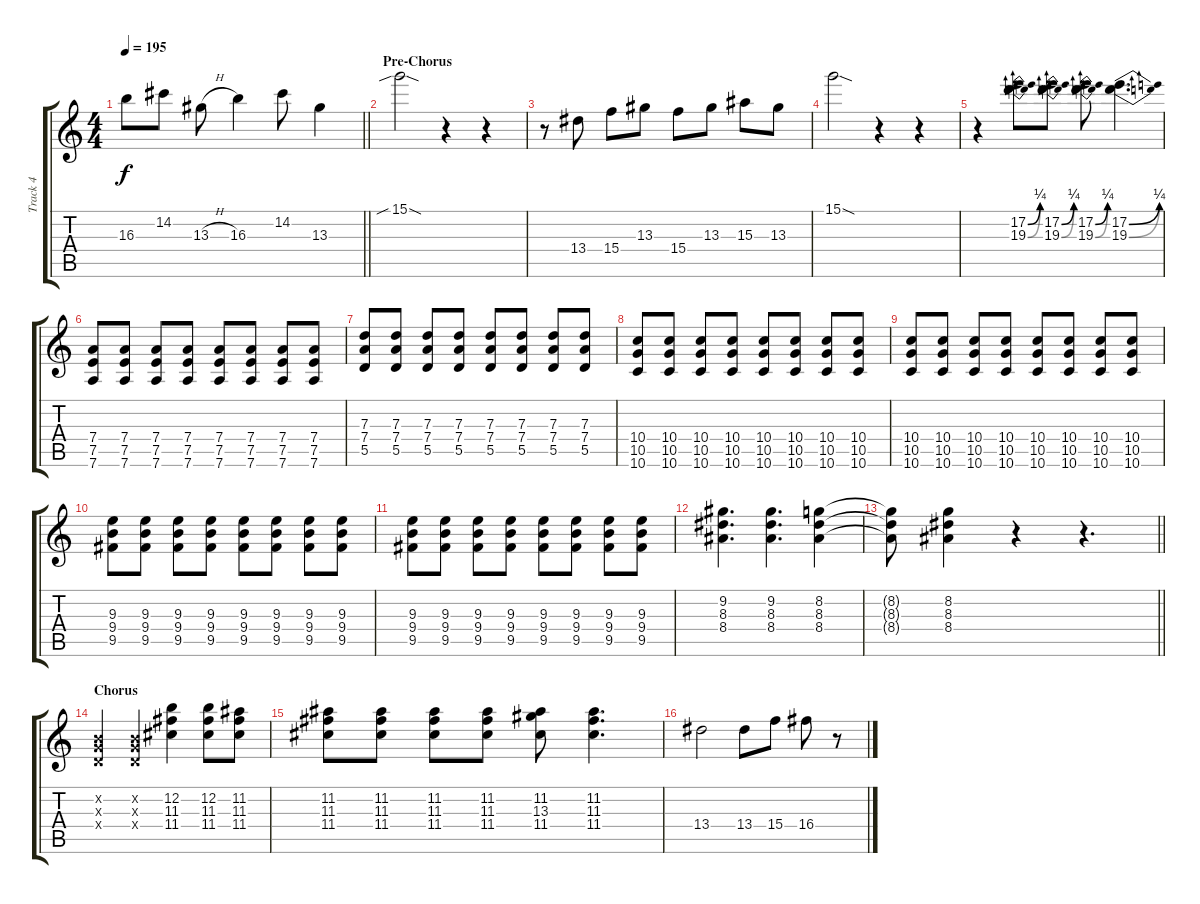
\track ("Track 4" "Track 4") {instrument distortionguitar}
\staff {score tabs}
\tuning (E4 B3 G3 D3 A2 D2) {hide}
\ts (4 4)
\tempo 195
\clef g2
\barLineRight lightlight
\ks c
16.3.8{dy f} 14.2.8 13.3{h}.8 16.3.4 14.2.8 13.3.4 |
\section ("" "Pre-Chorus")
15.1{sib sod}.2 r.4 r.4 |
r.8 13.4.8 15.4.8 13.3.8 15.4.8 13.3.8 15.3.8 13.3.8 |
15.1{sod}.2 r.4 r.4 |
r.4 (17.2{be (bend 0 0 60 1)} 19.3{be (bend 0 0 60 1)}).8 (17.2{be (bend 0 0 60 1)} 19.3{be (bend 0 0 60 1)}).8 (17.2{be (bend 0 0 60 1)} 19.3{be (bend 0 0 60 1)}).8 (17.2{be (bend 0 0 60 1)} 19.3{be (bend 0 0 60 1)}).4{d} |
(7.4 7.5 7.6).8 (7.4 7.5 7.6).8 (7.4 7.5 7.6).8 (7.4 7.5 7.6).8 (7.4 7.5 7.6).8 (7.4 7.5 7.6).8 (7.4 7.5 7.6).8 (7.4 7.5 7.6).8 |
(7.3 7.4 5.5).8 (7.3 7.4 5.5).8 (7.3 7.4 5.5).8 (7.3 7.4 5.5).8 (7.3 7.4 5.5).8 (7.3 7.4 5.5).8 (7.3 7.4 5.5).8 (7.3 7.4 5.5).8 |
(10.4 10.5 10.6).8 (10.4 10.5 10.6).8 (10.4 10.5 10.6).8 (10.4 10.5 10.6).8 (10.4 10.5 10.6).8 (10.4 10.5 10.6).8 (10.4 10.5 10.6).8 (10.4 10.5 10.6).8 |
(10.4 10.5 10.6).8 (10.4 10.5 10.6).8 (10.4 10.5 10.6).8 (10.4 10.5 10.6).8 (10.4 10.5 10.6).8 (10.4 10.5 10.6).8 (10.4 10.5 10.6).8 (10.4 10.5 10.6).8 |
(9.3 9.4 9.5).8 (9.3 9.4 9.5).8 (9.3 9.4 9.5).8 (9.3 9.4 9.5).8 (9.3 9.4 9.5).8 (9.3 9.4 9.5).8 (9.3 9.4 9.5).8 (9.3 9.4 9.5).8 |
(9.3 9.4 9.5).8 (9.3 9.4 9.5).8 (9.3 9.4 9.5).8 (9.3 9.4 9.5).8 (9.3 9.4 9.5).8 (9.3 9.4 9.5).8 (9.3 9.4 9.5).8 (9.3 9.4 9.5).8 |
(9.2 8.3 8.4).4{d} (9.2 8.3 8.4).4{d} (8.2 8.3 8.4).4 |
\barLineRight lightlight
(8.2{t} 8.3{t} 8.4{t}).8 (8.2 8.3 8.4).4 r.4 r.4{d} |
\section ("" "Chorus")
(0.2{x} 0.3{x} 0.4{x}).4 (0.2{x} 0.3{x} 0.4{x}).4 (12.2 11.3 11.4).4 (12.2 11.3 11.4).8 (11.2 11.3 11.4).8 |
(11.2 11.3 11.4).8 (11.2 11.3 11.4).8 (11.2 11.3 11.4).8 (11.2 11.3 11.4).8 (11.2 13.3 11.4).8 (11.2 11.3 11.4).4{d} |
13.4.2 13.4.8 15.4.8 16.4.8 r.8
